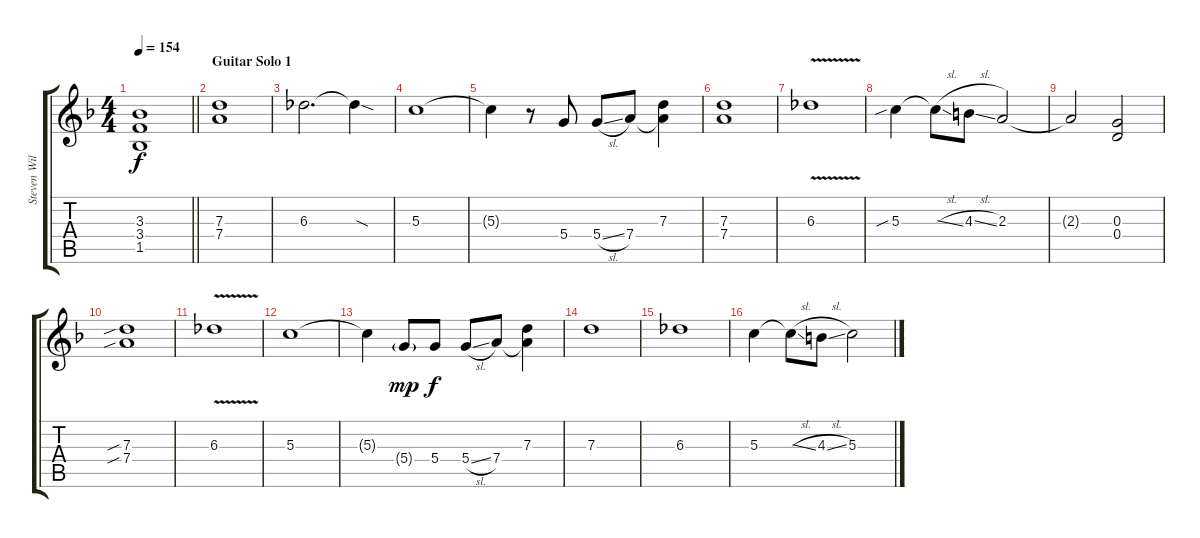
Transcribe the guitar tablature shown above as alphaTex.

\track ("Steven Wilson Slide/Rhythm Gtr." "Steven Wil") {instrument distortionguitar}
\staff {score tabs}
\tuning (E4 B3 G3 D3 A2 E2) {hide}
\ts (4 4)
\tempo 154
\clef g2
\barLineRight lightlight
\ks dminor
(3.3{t} 3.4{t} 1.5{t}).1{dy f} |
\section ("" "Guitar Solo 1")
(7.3 7.4).1{volume 12 balance 11 instrument distortionguitar} |
6.3.2{d} 6.3{sod t}.4 |
5.3.1 |
5.3{t}.4 r.8 5.4.8 5.4{sl}.8 7.4.8 (7.3 7.4{t}).4 |
(7.3 7.4).1 |
6.3{v}.1 |
5.3{sib}.4 5.3{sl t}.8 4.3{sl}.8 2.3.2 |
2.3{t}.2 (0.3 0.4).2 |
(7.3{sib} 7.4{sib}).1 |
6.3{v}.1 |
5.3.1 |
5.3{t}.4 5.4{g}.8{dy mp} 5.4.8{dy f} 5.4{sl}.8 7.4.8 (7.3 7.4{t}).4 |
7.3.1 |
6.3.1 |
5.3.4 5.3{sl t}.8 4.3{sl}.8 5.3.2
